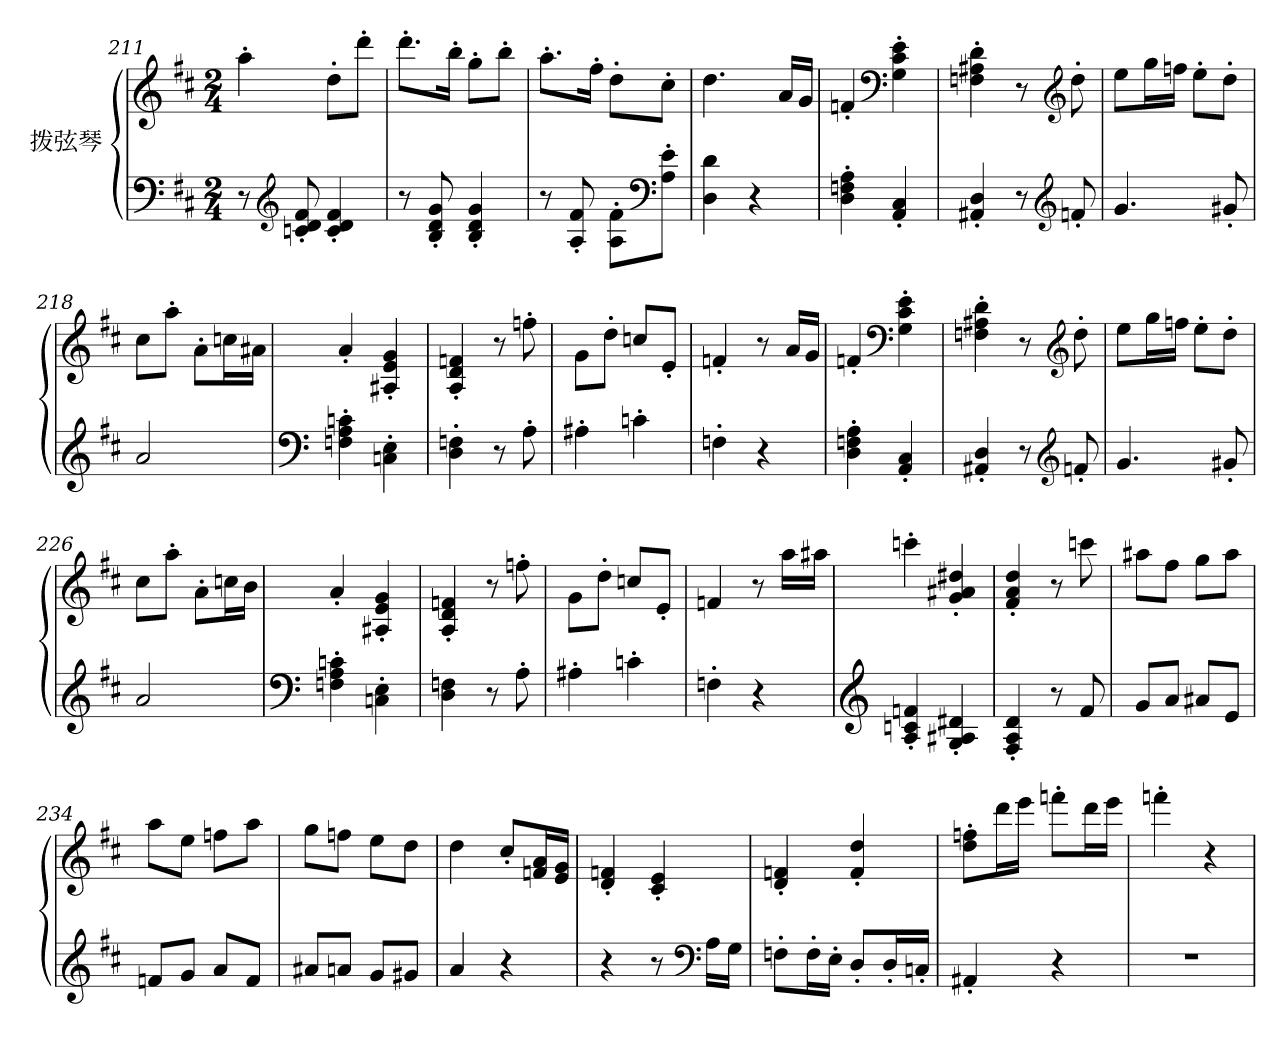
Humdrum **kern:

**kern	**kern
*part2	*part1
*staff2	*staff1
*I"拨弦琴	*I"拨弦琴
*clefF4	*clefG2
*k[f#c#]	*k[f#c#]
*M2/4	*M2/4
=211	=211
8r	4aa'\
*clefG2	*
8cn/' 8d/' 8f#/'	.
4c/' 4d/' 4f#/'	8dd'\L
.	8ddd'\J
!!LO:LB:g=z
=212	=212
8r	8.ddd'\L
8B/' 8d/' 8g/'	.
.	16bb'\Jk
4B/' 4d/' 4g/'	8gg'\L
.	8bb'\J
=213	=213
8r	8.aa'\L
8A/' 8f#/'	.
.	16ff#'\Jk
8A\' 8f#\'L	8dd'\L
*clefF4	*
8A\' 8e\'J	8cc#'\J
=214	=214
4D\ 4d\	4.dd\
4r	.
.	16a/LL
.	16g/JJ
=215	=215
4D\' 4Fn\' 4A\'	4fn'/
*	*clefF4
4AA/' 4C#/'	4G\' 4c#\' 4e\'
=216	=216
4AA#X/' 4D/'	4Fn\' 4A#X\' 4d\'
8r	8r
*clefG2	*clefG2
8fn'/	8dd'\
=217	=217
4.g/	8ee\L
.	16gg\L
.	16ffn\JJ
.	8ee'\L
8g#X'/	8dd'\J
!!LO:LB:g=z
=218	=218
2a/	8cc#\L
.	8aa'\J
.	8a'\L
.	16ccn\L
.	16a#X\JJ
=219	=219
*clefF4	*
4Fn\' 4A\' 4cn\'	4a'/
4Cn\' 4E\'	4A#X/' 4e/' 4g/'
=220	=220
4D\' 4Fn\'	4A/' 4d/' 4fn/'
8r	8r
8A'\	8ffn'\
=221	=221
4A#X'\	8g\L
.	8dd'\J
4cn'\	8ccn/L
.	8e'/J
=222	=222
4Fn'\	4fn'/
4r	8r
.	16a/LL
.	16g/JJ
=223	=223
4D\' 4Fn\' 4A\'	4fn'/
*	*clefF4
4AA/' 4C#/'	4G\' 4c#\' 4e\'
=224	=224
4AA#X/' 4D/'	4Fn\' 4A#X\' 4d\'
8r	8r
*clefG2	*clefG2
8fn'/	8dd'\
!!LO:PB:g=z
=225	=225
4.g/	8ee\L
.	16gg\L
.	16ffn\JJ
.	8ee'\L
8g#X'/	8dd'\J
=226	=226
2a/	8cc#\L
.	8aa'\J
.	8a'\L
.	16ccn\L
.	16b\JJ
=227	=227
*clefF4	*
4Fn\' 4A\' 4cn\'	4a'/
4Cn\' 4E\'	4A#X/' 4e/' 4g/'
=228	=228
4D\ 4Fn\	4A/' 4d/' 4fn/'
8r	8r
8A'\	8ffn'\
=229	=229
4A#X'\	8g\L
.	8dd'\J
4cn'\	8ccn/L
.	8e'/J
=230	=230
4Fn'\	4fn/
4r	8r
.	16aa\LL
.	16aa#X\JJ
!!LO:LB:g=z
=231	=231
*clefG2	*
4A/' 4cn/' 4fn/'	4cccn'\
4G/' 4A#X/' 4d#X/'	4g/' 4a#X/' 4dd#X/'
=232	=232
4F#/' 4A/' 4d/'	4f#/' 4a/' 4dd/'
8r	8r
8f#/	8cccn\
=233	=233
8g/L	8aa#X\L
8a/J	8ff#\J
8a#X/L	8gg\L
8e/J	8aa#\J
=234	=234
8fn/L	8aa\L
8g/J	8ee\J
8a/L	8ffn\L
8f/J	8aa\J
=235	=235
8a#X/L	8gg\L
8an/J	8ffn\J
8g/L	8ee\L
8g#X/J	8dd\J
=236	=236
4a/	4dd\
4r	8cc#'/L
.	16fn/ 16a/L
.	16e/ 16g/JJ
=237	=237
4r	4d/' 4fn/'
8r	4c#/' 4e/'
*clefF4	*
16A\LL	.
16G\JJ	.
!!LO:LB:g=z
=238	=238
8Fn'\L	4d/' 4fn/'
16F'\L	.
16E'\JJ	.
8D'/L	4f/' 4dd/'
16D'/L	.
16Cn'/JJ	.
=239	=239
4AA#X'/	8dd\' 8ffn\'L
.	16ddd\L
.	16eee\JJ
4r	8fffn'\L
.	16ddd\L
.	16eee\JJ
=240	=240
2r	4fffn'\
.	4r
=	=
*-	*-
